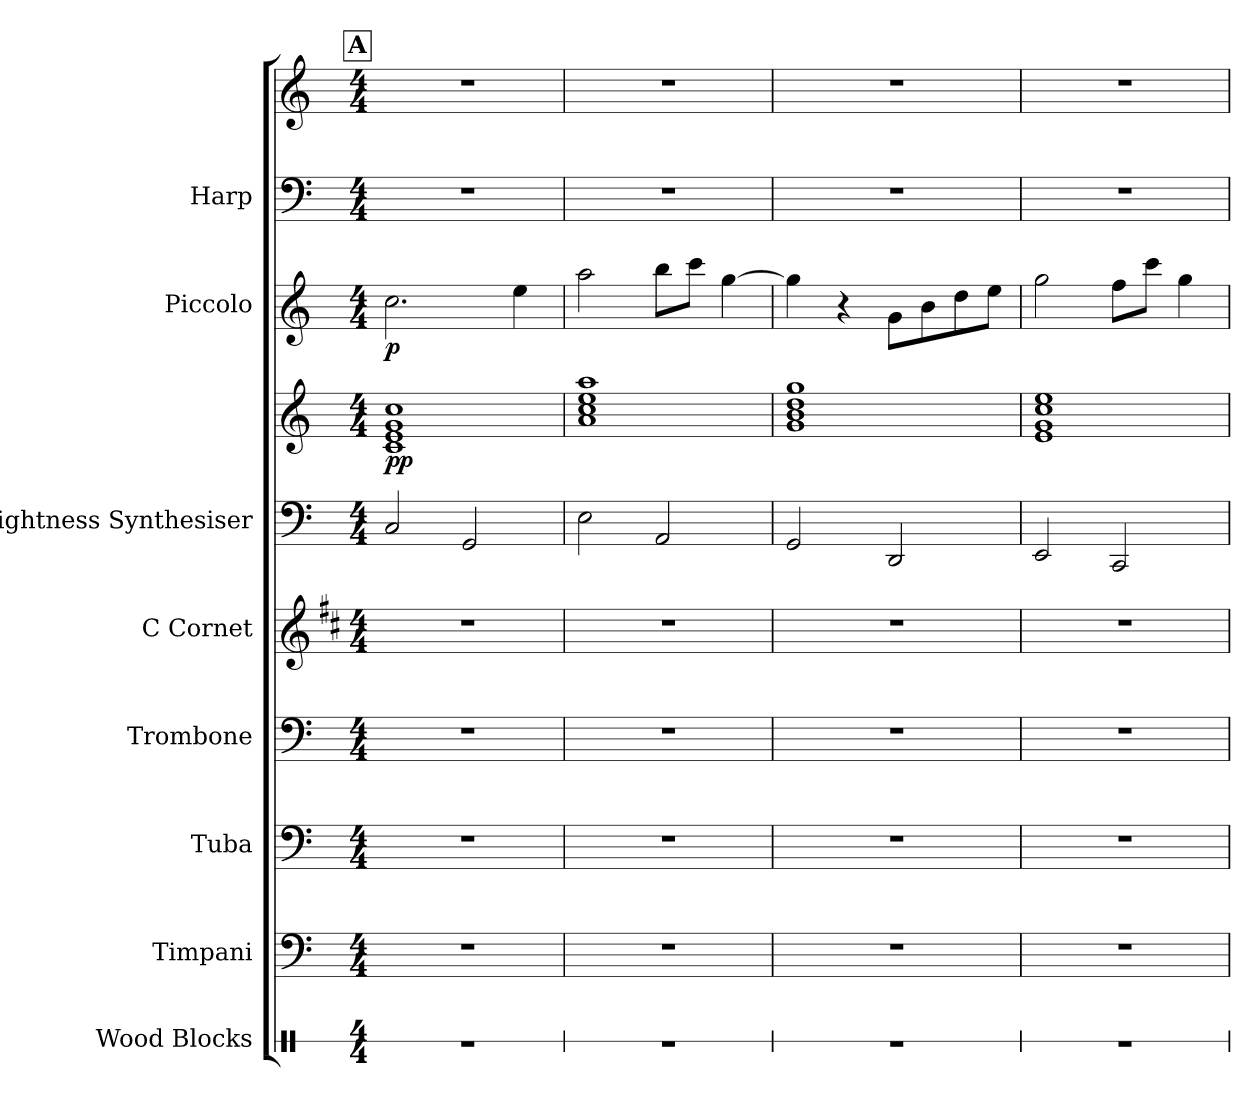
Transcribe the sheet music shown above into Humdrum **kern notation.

**kern	**kern	**kern	**kern	**kern	**kern	**kern	**dynam	**kern	**dynam	**kern	**kern
*part8	*part7	*part6	*part5	*part4	*part3	*part3	*part3	*part2	*part2	*part1	*part1
*staff10	*staff9	*staff8	*staff7	*staff6	*staff5	*staff4	*staff4/5	*staff3	*staff3	*staff2	*staff1
*I"Wood Blocks	*I"Timpani	*I"Tuba	*I"Trombone	*I"C Cornet	*I"Brightness Synthesiser	*	*	*I"Piccolo	*	*I"Harp	*
*I'Wd. Bl.	*I'Timp.	*I'Tba.	*I'Tbn.	*I'C Cnt.	*I'Synth.	*	*	*I'Picc.	*	*I'Hrp.	*
*stria1	*	*	*	*	*	*	*	*	*	*	*
*clefX	*clefF4	*clefF4	*clefF4	*clefG2	*clefF4	*clefG2	*	*clefG2	*	*clefF4	*clefG2
*	*	*	*	*ITrd1c2	*	*	*	*ITrd-7c-12	*	*	*
*k[]	*k[]	*k[]	*k[]	*k[]	*k[]	*k[]	*	*k[]	*	*k[]	*k[]
*M4/4	*M4/4	*M4/4	*M4/4	*M4/4	*M4/4	*M4/4	*	*M4/4	*	*M4/4	*M4/4
!!LO:REH:place=s1:a:B:fs=14:t=A
=1	=1	=1	=1	=1	=1	=1	=1	=1	=1	=1	=1
!	!	!	!	!	!	!	!LO:DY:b	!	!LO:DY:b	!	!
1r	1r	1r	1r	1r	2C/	1c 1e 1g 1cc	pp	2.ccc\	p	1r	1r
.	.	.	.	.	2GG/	.	.	.	.	.	.
.	.	.	.	.	.	.	.	4eee\	.	.	.
=2	=2	=2	=2	=2	=2	=2	=2	=2	=2	=2	=2
1r	1r	1r	1r	1r	2E\	1a 1cc 1ee 1aa	.	2aaa\	.	1r	1r
.	.	.	.	.	2AA/	.	.	8bbb\L	.	.	.
.	.	.	.	.	.	.	.	8cccc\J	.	.	.
.	.	.	.	.	.	.	.	[4ggg\	.	.	.
=3	=3	=3	=3	=3	=3	=3	=3	=3	=3	=3	=3
1r	1r	1r	1r	1r	2GG/	1g 1b 1dd 1gg	.	4ggg\]	.	1r	1r
.	.	.	.	.	.	.	.	4r	.	.	.
.	.	.	.	.	2DD/	.	.	8gg\L	.	.	.
.	.	.	.	.	.	.	.	8bb\	.	.	.
.	.	.	.	.	.	.	.	8ddd\	.	.	.
.	.	.	.	.	.	.	.	8eee\J	.	.	.
=4	=4	=4	=4	=4	=4	=4	=4	=4	=4	=4	=4
1r	1r	1r	1r	1r	2EE/	1e 1g 1cc 1ee	.	2ggg\	.	1r	1r
.	.	.	.	.	2CC/	.	.	8fff\L	.	.	.
.	.	.	.	.	.	.	.	8cccc\J	.	.	.
.	.	.	.	.	.	.	.	4ggg\	.	.	.
=	=	=	=	=	=	=	=	=	=	=	=
*-	*-	*-	*-	*-	*-	*-	*-	*-	*-	*-	*-
